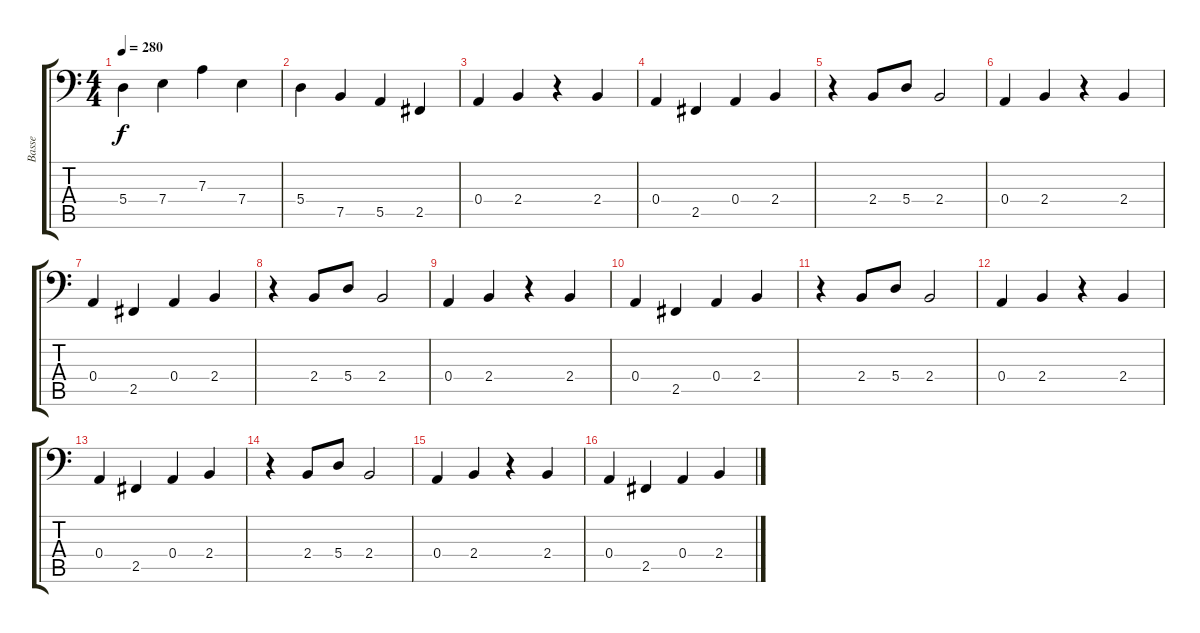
\track ("Basse" "Basse") {instrument electricbassfinger}
\staff {score tabs}
\tuning (C3 G2 D2 A1 E1 B0) {hide}
\ts (4 4)
\tempo 280
\clef f4
\ks c
5.4.4{dy f} 7.4.4 7.3.4 7.4.4 |
5.4.4 7.5.4 5.5.4 2.5.4 |
0.4.4 2.4.4 r.4 2.4.4 |
0.4.4 2.5.4 0.4.4 2.4.4 |
r.4 2.4.8 5.4.8 2.4.2 |
0.4.4 2.4.4 r.4 2.4.4 |
0.4.4 2.5.4 0.4.4 2.4.4 |
r.4 2.4.8 5.4.8 2.4.2 |
0.4.4 2.4.4 r.4 2.4.4 |
0.4.4 2.5.4 0.4.4 2.4.4 |
r.4 2.4.8 5.4.8 2.4.2 |
0.4.4 2.4.4 r.4 2.4.4 |
0.4.4 2.5.4 0.4.4 2.4.4 |
r.4 2.4.8 5.4.8 2.4.2 |
0.4.4 2.4.4 r.4 2.4.4 |
0.4.4 2.5.4 0.4.4 2.4.4
